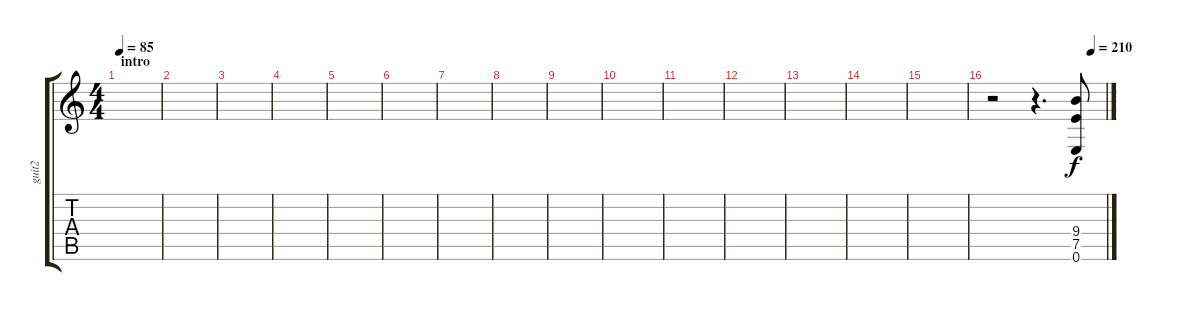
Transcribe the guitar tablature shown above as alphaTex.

\track ("guit2" "guit2") {instrument distortionguitar}
\staff {score tabs}
\tuning (E4 B3 G3 D3 A2 E2) {hide}
\ts (4 4)
\section ("" "intro")
\tempo 85
\clef g2
\ks c
|
|
|
|
|
|
|
|
|
|
|
|
|
|
|
\tempo (210 0.875)
r.2 r.4{d} (9.4 7.5 0.6).8
